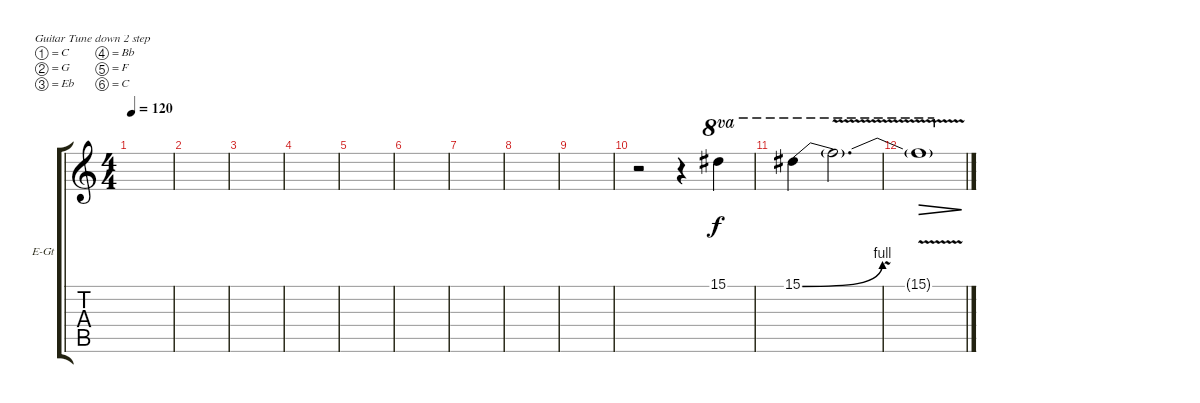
\bracketExtendMode groupsimilarinstruments
\firstSystemTrackNameOrientation horizontal
\otherSystemsTrackNameOrientation horizontal
\track ("4" "E-Gt") {instrument distortionguitar}
\staff {score tabs}
\tuning (C4 G3 Eb3 Bb2 F2 C2)
\ts (4 4)
\tempo 120
\clef g2
\scale
0.333333
\ks c
|
\scale
0.333333 |
\scale
0.333333 |
\scale
0.333333 |
\scale
0.333333 |
\scale
0.333333 |
\scale
0.333333 |
\scale
0.333333 |
\scale
0.333333 |
\scale
0.333333 r.2 r.4 15.1.4{ot 8va} |
\scale
0.333333 15.1{be (bend 0 0 15 4)}.4{ot 8va} 15.1{v t}.2{d ot 8va} |
\scale
0.333333 15.1{v t}.1{ot 8va dec} |
\scale
0.333333 |
\scale
0.333333 |
\scale
0.333333 |
\scale
0.333333
